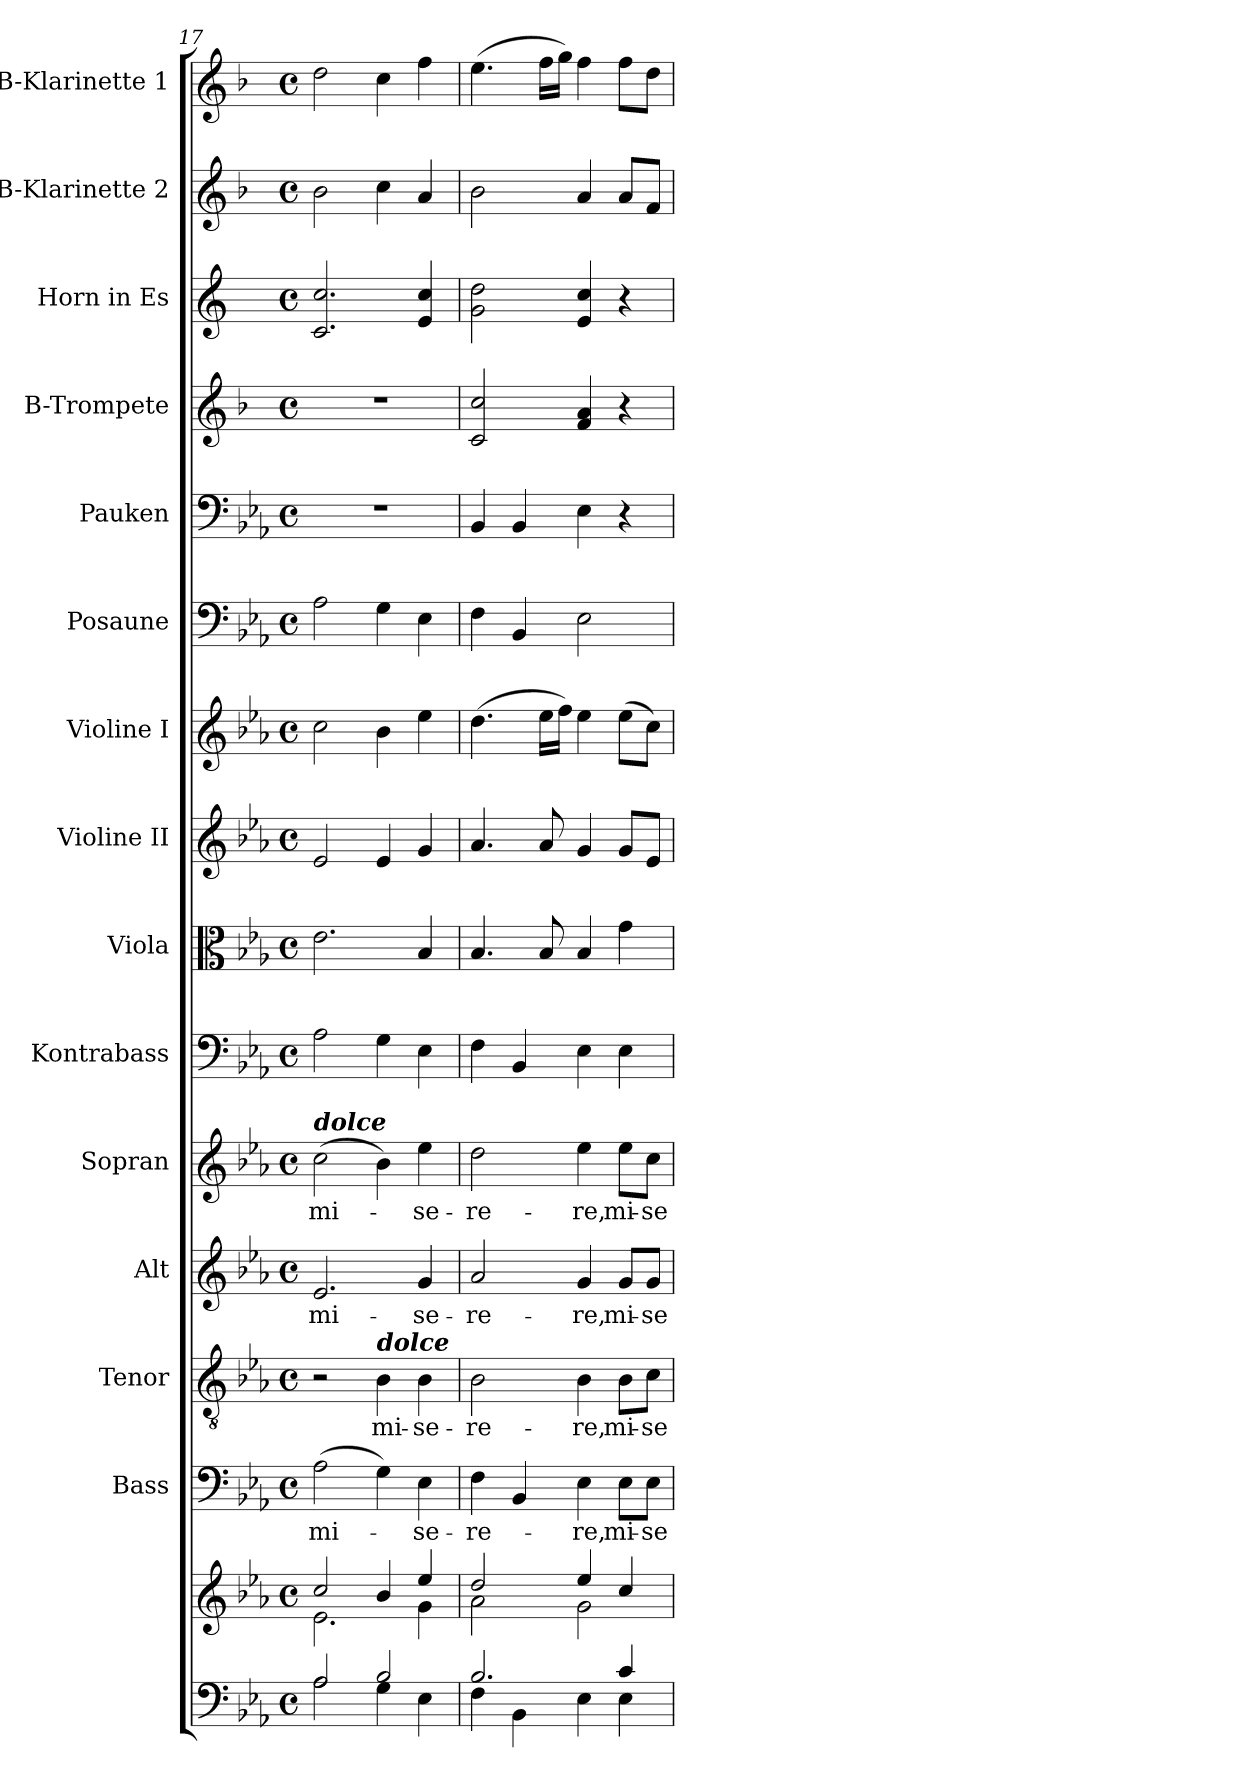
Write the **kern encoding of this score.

**kern	**kern	**kern	**text	**kern	**text	**kern	**text	**kern	**text	**kern	**kern	**kern	**kern	**kern	**kern	**kern	**kern	**kern	**kern
*part15	*part15	*part14	*part14	*part13	*part13	*part12	*part12	*part11	*part11	*part10	*part9	*part8	*part7	*part6	*part5	*part4	*part3	*part2	*part1
*staff16	*staff15	*staff14	*staff14	*staff13	*staff13	*staff12	*staff12	*staff11	*staff11	*staff10	*staff9	*staff8	*staff7	*staff6	*staff5	*staff4	*staff3	*staff2	*staff1
*	*	*I"Bass	*	*I"Tenor	*	*I"Alt	*	*I"Sopran	*	*I"Kontrabass	*I"Viola	*I"Violine II	*I"Violine I	*I"Posaune	*I"Pauken	*I"B-Trompete	*I"Horn in Es	*I"B-Klarinette 2	*I"B-Klarinette 1
*	*	*I'B.	*	*I'T.	*	*I'A.	*	*I'S.	*	*I'Kb.	*I'Vla.	*I'Vl. II	*I'Vl. I	*I'Pos.	*I'Pk.	*I'B Trp.	*	*I'B Kl. 2	*I'B Kl. 1
!!LO:PB:g=z
*clefF4	*clefG2	*clefF4	*	*clefGv2	*	*clefG2	*	*clefG2	*	*clefF4	*clefC3	*clefG2	*clefG2	*clefF4	*clefF4	*clefG2	*clefG2	*clefG2	*clefG2
*	*	*	*	*	*	*	*	*	*	*ITrd7c12	*	*	*	*	*	*ITrd1c2	*ITrd5c9	*ITrd1c2	*ITrd1c2
*k[b-e-a-]	*k[b-e-a-]	*k[b-e-a-]	*	*k[b-e-a-]	*	*k[b-e-a-]	*	*k[b-e-a-]	*	*k[b-e-a-]	*k[b-e-a-]	*k[b-e-a-]	*k[b-e-a-]	*k[b-e-a-]	*k[b-e-a-]	*k[b-e-a-]	*k[b-e-a-]	*k[b-e-a-]	*k[b-e-a-]
*E-:	*E-:	*E-:	*	*E-:	*	*E-:	*	*E-:	*	*E-:	*E-:	*E-:	*E-:	*E-:	*E-:	*E-:	*E-:	*E-:	*E-:
*M4/4	*M4/4	*M4/4	*	*M4/4	*	*M4/4	*	*M4/4	*	*M4/4	*M4/4	*M4/4	*M4/4	*M4/4	*M4/4	*M4/4	*M4/4	*M4/4	*M4/4
*met(c)	*met(c)	*met(c)	*	*met(c)	*	*met(c)	*	*met(c)	*	*met(c)	*met(c)	*met(c)	*met(c)	*met(c)	*met(c)	*met(c)	*met(c)	*met(c)	*met(c)
=17	=17	=17	=17	=17	=17	=17	=17	=17	=17	=17	=17	=17	=17	=17	=17	=17	=17	=17	=17
*^	*^	*	*	*	*	*	*	*	*	*	*	*	*	*	*	*	*	*	*
!	!	!	!	!	!	!	!	!	!	!LO:TX:a:Bi:t=dolce	!	!	!	!	!	!	!	!	!	!	!
!	!	!	!	!	!LO:LY:b	!	!	!	!LO:LY:b	!	!LO:LY:b	!	!	!	!	!	!	!	!	!	!
2A-/	2A-\	2cc/	2.e-\	(>2A-\	mi-	2r	.	2.e-/	mi-	(>2cc\	mi-	2AA-\	2.e-\	2e-/	2cc\	2A-\	1r	1r	2.E-/ 2.e-/	2a-\	2cc\
!	!	!	!	!	!	!LO:TX:a:Bi:t=dolce	!	!	!	!	!	!	!	!	!	!	!	!	!	!	!
!	!	!	!	!	!	!	!LO:LY:b	!	!	!	!	!	!	!	!	!	!	!	!	!	!
2B-/	4G\	4b-/	.	4G\)	.	4B-\	mi-	.	.	4b-\)	.	4GG\	.	4e-/	4b-\	4G\	.	.	.	4b-\	4b-\
!	!	!	!	!	!LO:LY:b	!	!LO:LY:b	!	!LO:LY:b	!	!LO:LY:b	!	!	!	!	!	!	!	!	!	!
.	4E-\	4ee-/	4g\	4E-\	-se-	4B-\	-se-	4g/	-se-	4ee-\	-se-	4EE-\	4B-/	4g/	4ee-\	4E-\	.	.	4G/ 4e-/	4g/	4ee-\
=18	=18	=18	=18	=18	=18	=18	=18	=18	=18	=18	=18	=18	=18	=18	=18	=18	=18	=18	=18	=18	=18
!	!	!	!	!	!LO:LY:b	!	!LO:LY:b	!	!LO:LY:b	!	!LO:LY:b	!	!	!	!	!	!	!	!	!	!
2.B-/	4F\	2dd/	2a-\	4F\	-re-	2B-\	-re-	2a-/	-re-	2dd\	-re-	4FF\	4.B-/	4.a-/	(>4.dd\	4F\	4BB-/	2B-/ 2b-/	2B-\ 2f\	2a-\	(>4.dd\
.	4BB-\	.	.	4BB-/	.	.	.	.	.	.	.	4BBB-/	.	.	.	4BB-/	4BB-/	.	.	.	.
.	.	.	.	.	.	.	.	.	.	.	.	.	8B-/	8a-/	16ee-\LL	.	.	.	.	.	16ee-\LL
.	.	.	.	.	.	.	.	.	.	.	.	.	.	.	16ff\JJ)	.	.	.	.	.	16ff\JJ)
!	!	!	!	!	!LO:LY:b	!	!LO:LY:b	!	!LO:LY:b	!	!LO:LY:b	!	!	!	!	!	!	!	!	!	!
.	4E-\	4ee-/	2g\	4E-\	-re,	4B-\	-re,	4g/	-re,	4ee-\	-re,	4EE-\	4B-/	4g/	4ee-\	2E-\	4E-\	4e-/ 4g/	4G/ 4e-/	4g/	4ee-\
!	!	!	!	!	!LO:LY:b	!	!LO:LY:b	!	!LO:LY:b	!	!LO:LY:b	!	!	!	!	!	!	!	!	!	!
4c/	4E-\	4cc/	.	8E-\L	mi-	8B-\L	mi-	8g/L	mi-	8ee-\L	mi-	4EE-\	4g\	8g/L	(>8ee-\L	.	4r	4r	4r	8g/L	8ee-\L
!	!	!	!	!	!LO:LY:b	!	!LO:LY:b	!	!LO:LY:b	!	!LO:LY:b	!	!	!	!	!	!	!	!	!	!
.	.	.	.	8E-\J	-se-	8c\J	-se-	8g/J	-se-	8cc\J	-se-	.	.	8e-/J	8cc\J)	.	.	.	.	8e-/J	8cc\J
*v	*v	*	*	*	*	*	*	*	*	*	*	*	*	*	*	*	*	*	*	*	*
*	*v	*v	*	*	*	*	*	*	*	*	*	*	*	*	*	*	*	*	*	*
=	=	=	=	=	=	=	=	=	=	=	=	=	=	=	=	=	=	=	=
*-	*-	*-	*-	*-	*-	*-	*-	*-	*-	*-	*-	*-	*-	*-	*-	*-	*-	*-	*-
